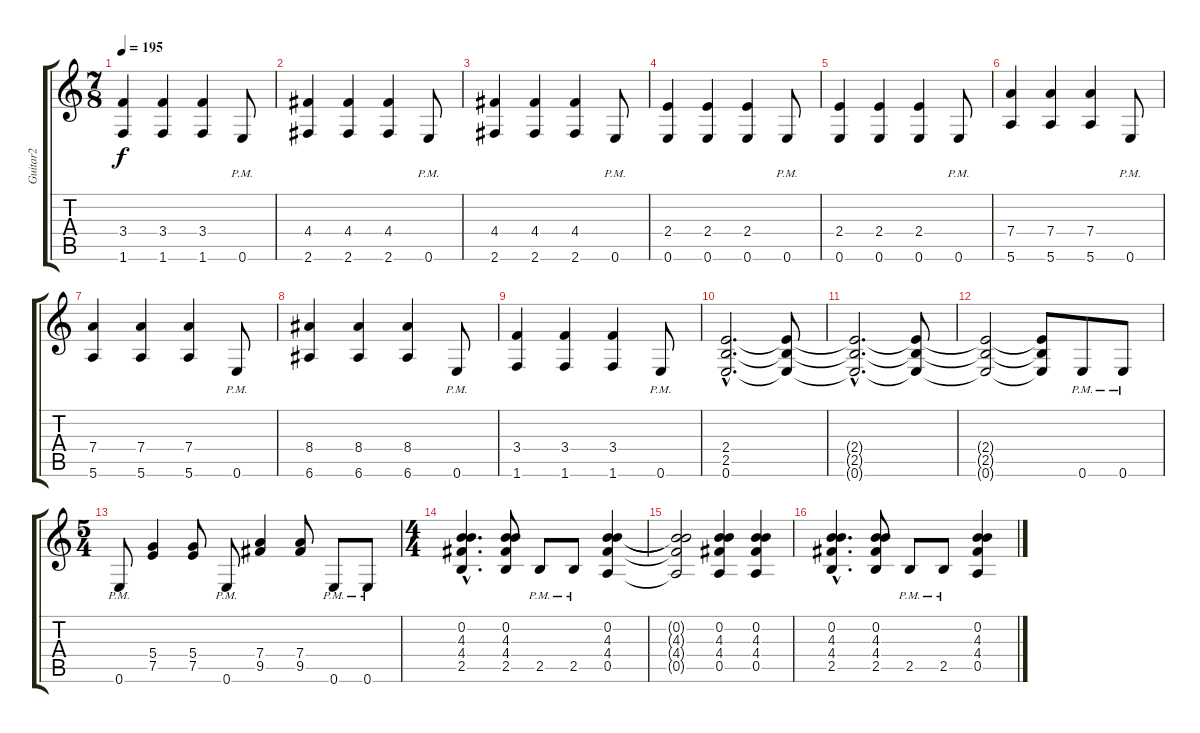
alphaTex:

\track ("Guitar2" "Guitar2") {instrument distortionguitar}
\staff {score tabs}
\tuning (E4 B3 G3 D3 A2 E2) {hide}
\ts (7 8)
\tempo 195
\clef g2
\ks c
(3.4 1.6).4{dy f} (3.4 1.6).4 (3.4 1.6).4 0.6{pm}.8 |
(4.4 2.6).4 (4.4 2.6).4 (4.4 2.6).4 0.6{pm}.8 |
(4.4 2.6).4 (4.4 2.6).4 (4.4 2.6).4 0.6{pm}.8 |
(2.4 0.6).4 (2.4 0.6).4 (2.4 0.6).4 0.6{pm}.8 |
(2.4 0.6).4 (2.4 0.6).4 (2.4 0.6).4 0.6{pm}.8 |
(7.4 5.6).4 (7.4 5.6).4 (7.4 5.6).4 0.6{pm}.8 |
(7.4 5.6).4 (7.4 5.6).4 (7.4 5.6).4 0.6{pm}.8 |
(8.4 6.6).4 (8.4 6.6).4 (8.4 6.6).4 0.6{pm}.8 |
(3.4 1.6).4 (3.4 1.6).4 (3.4 1.6).4 0.6{pm}.8 |
(2.4{hac} 2.5{hac} 0.6{hac}).2{d} (2.4{t} 2.5{t} 0.6{t}).8 |
(2.4{hac t} 2.5{hac t} 0.6{hac t}).2{d} (2.4{t} 2.5{t} 0.6{t}).8 |
(2.4{t} 2.5{t} 0.6{t}).2 (2.4{t} 2.5{t} 0.6{t}).8 0.6{pm}.8 0.6{pm}.8 |
\ts (5 4)
0.6{pm}.8 (5.4 7.5).4 (5.4 7.5).8 0.6{pm}.8 (7.4 9.5).4 (7.4 9.5).8 0.6{pm}.8 0.6{pm}.8 |
\ts (4 4)
(0.2{hac} 4.3{hac} 4.4{hac} 2.5{hac}).4{d} (0.2 4.3 4.4 2.5).8 2.5{pm}.8 2.5{pm}.8 (0.2 4.3 4.4 0.5).4 |
(0.2{t} 4.3{t} 4.4{t} 0.5{t}).2 (0.2 4.3 4.4 0.5).4 (0.2 4.3 4.4 0.5).4 |
(0.2{hac} 4.3{hac} 4.4{hac} 2.5{hac}).4{d} (0.2 4.3 4.4 2.5).8 2.5{pm}.8 2.5{pm}.8 (0.2 4.3 4.4 0.5).4
